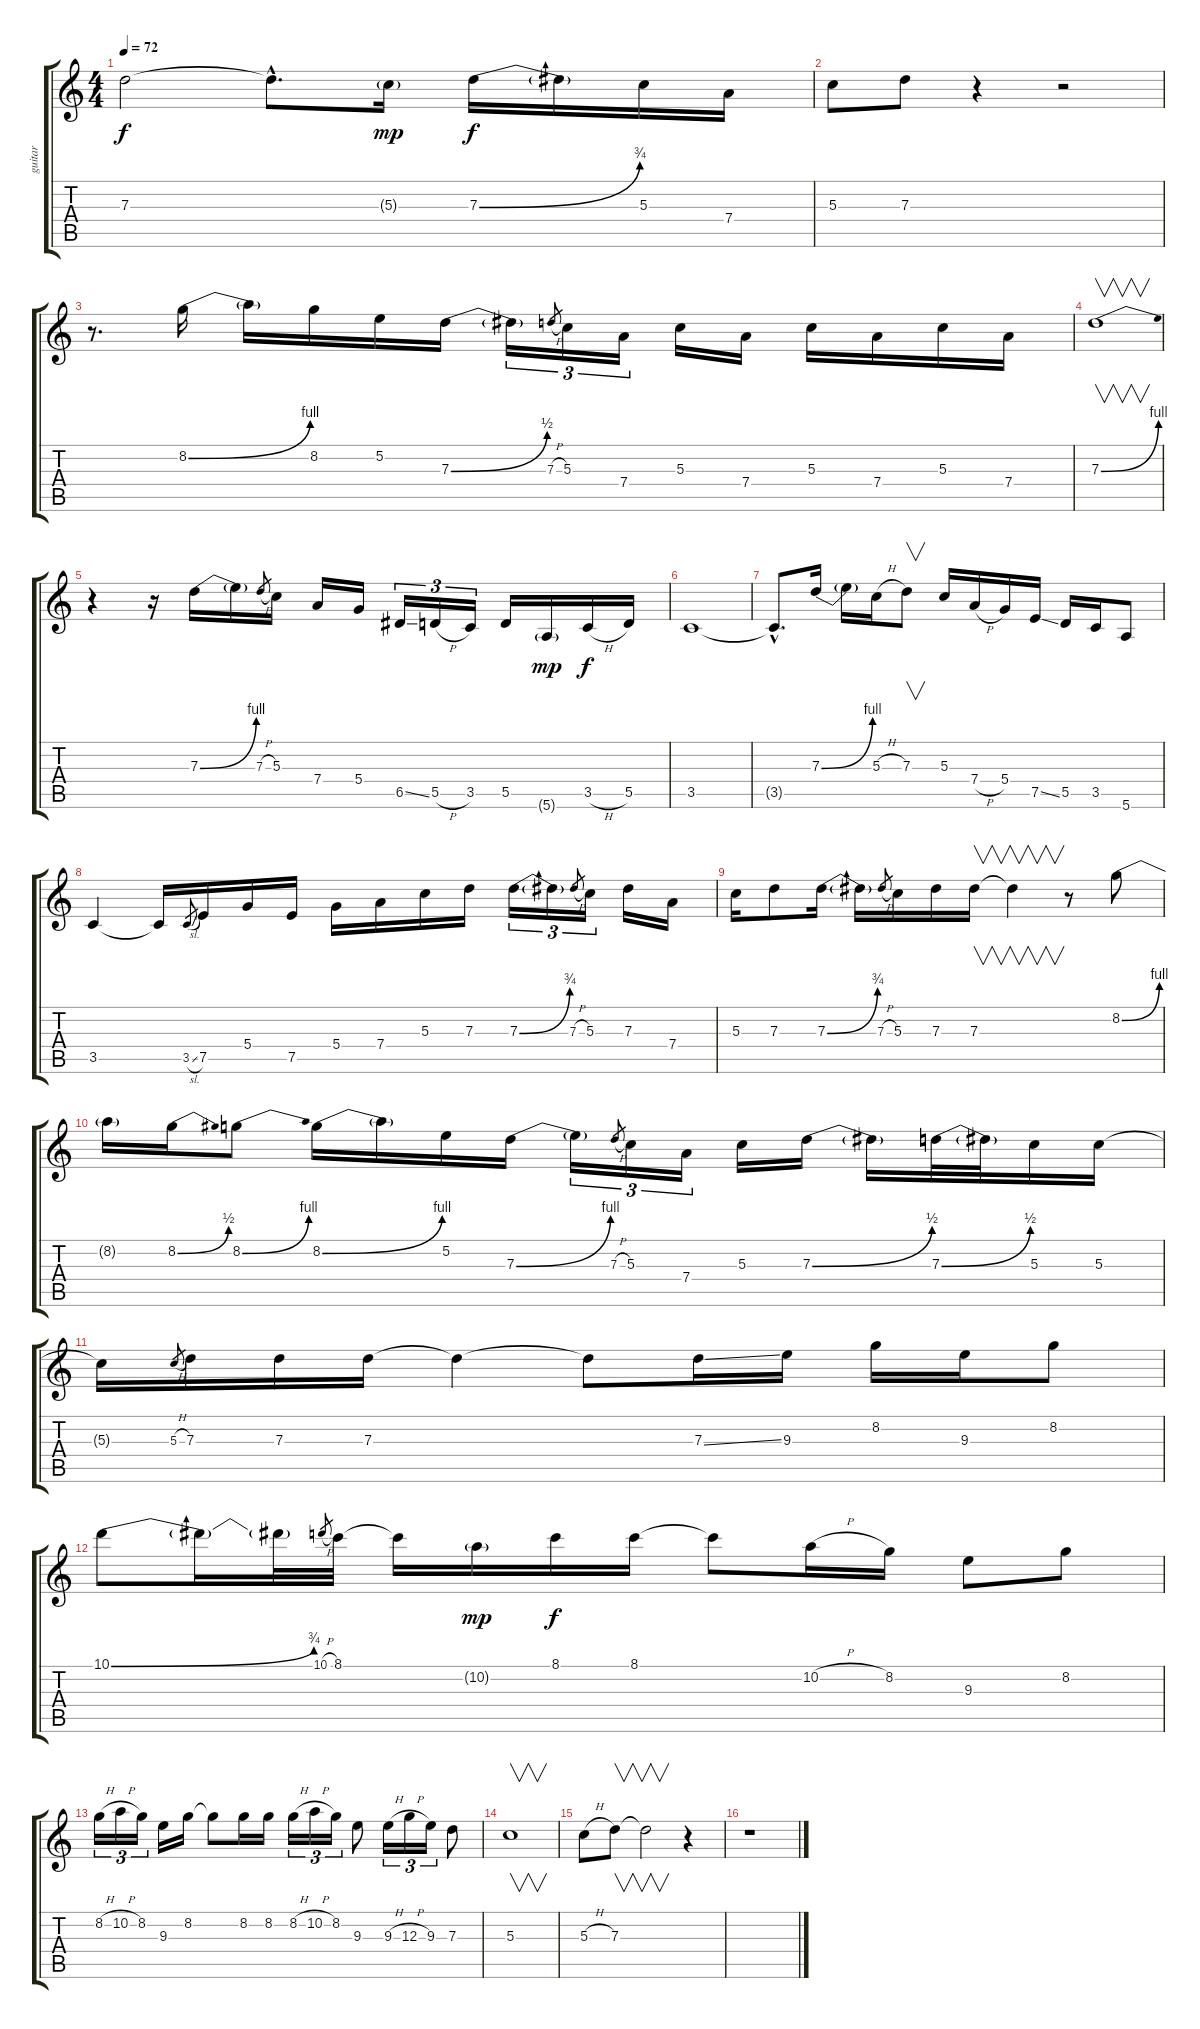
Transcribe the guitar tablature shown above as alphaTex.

\track ("guitar" "guitar") {instrument electricguitarjazz}
\staff {score tabs}
\tuning (E4 B3 G3 D3 A2 E2) {hide}
\ts (4 4)
\tempo 72
\clef g2
\ks c
7.3.2{dy f} 7.3{hac t}.8{d} 5.3{g}.16{dy mp} 7.3{be (bend 0 0 60 3)}.16{dy f} 7.3{t}.16 5.3.16 7.4.16 |
5.3.8 7.3.8 r.4 r.2 |
r.8{d} 8.2{be (bend 0 0 60 4)}.16 8.2{t}.16 8.2.16 5.2.16 7.3{be (bend 0 0 60 2)}.16 7.3{t}.16{tu (3 2)} 7.3{h}.8{gr} 5.3.16{tu (3 2)} 7.4.16{tu (3 2)} 5.3.16 7.4.16 5.3.16 7.4.16 5.3.16 7.4.16 |
7.3{be (bend 0 0 60 4)}.1{v} |
r.4 r.16 7.3{be (bend 0 0 60 4)}.16 7.3{t}.16 7.3{h}.8{gr} 5.3.16 7.4.16 5.4.16 6.5{ss}.16{tu (3 2)} 5.5{h}.16{tu (3 2)} 3.5.16{tu (3 2)} 5.5.16 5.6{g}.16{dy mp} 3.5{h}.16{dy f} 5.5.16 |
3.5.1 |
3.5{hac t}.8{d} 7.3{be (bend 0 0 60 4)}.16 7.3{t}.16 5.3{h}.16 7.3.8{v} 5.3.16 7.4{h}.16 5.4.16 7.5{ss}.16 5.5.16 3.5.16 5.6.8 |
3.5.4 3.5{t}.16 3.5{sl}.8{gr} 7.5.16 5.4.16 7.5.16 5.4.16 7.4.16 5.3.16 7.3.16 7.3{be (bend 0 0 60 3)}.16{tu (3 2)} 7.3{t}.16{tu (3 2)} 7.3{h}.8{gr} 5.3.16{tu (3 2)} 7.3.16 7.4.16 |
5.3.16 7.3.8 7.3{be (bend 0 0 60 3)}.16 7.3{t}.16 7.3{h}.8{gr} 5.3.16 7.3.16 7.3.16{v} 7.3{t}.4{v} r.8 8.2{be (bend 0 0 60 4)}.8 |
8.2{t}.16 8.2{be (bend 0 0 60 2)}.16 8.2{be (bend 0 0 60 4)}.8 8.2{be (bend 0 0 60 4)}.16 8.2{t}.16 5.2.16 7.3{be (bend 0 0 60 4)}.16 7.3{t}.16{tu (3 2)} 7.3{h}.8{gr} 5.3.16{tu (3 2)} 7.4.16{tu (3 2)} 5.3.16 7.3{be (bend 0 0 60 2)}.16 7.3{t}.16 7.3{be (bend 0 0 60 2)}.32 7.3{t}.32 5.3.16 5.3.16 |
5.3{t}.16 5.3{h}.8{gr} 7.3.16 7.3.16 7.3.16 7.3{t}.4 7.3{t}.8 7.3{ss}.16 9.3.16 8.2.16 9.3.16 8.2.8 |
10.1{be (bend 0 0 60 3)}.8 10.1{t}.16 10.1{t}.32 10.1{h}.8{gr} 8.1.32 8.1{t}.16 10.2{g}.16{dy mp} 8.1.16{dy f} 8.1.16 8.1{t}.8 10.2{h}.16 8.2.16 9.3.8 8.2.8 |
8.2{h}.16{tu (3 2)} 10.2{h}.16{tu (3 2)} 8.2.16{tu (3 2)} 9.3.16 8.2.16 8.2{t}.8 8.2.16 8.2.16 8.2{h}.16{tu (3 2)} 10.2{h}.16{tu (3 2)} 8.2.16{tu (3 2)} 9.3.8 9.3{h}.16{tu (3 2)} 12.3{h}.16{tu (3 2)} 9.3.16{tu (3 2)} 7.3.8 |
5.3.1{v} |
5.3{h}.8 7.3.8{v} 7.3{t}.2{v} r.4 |
r.1
